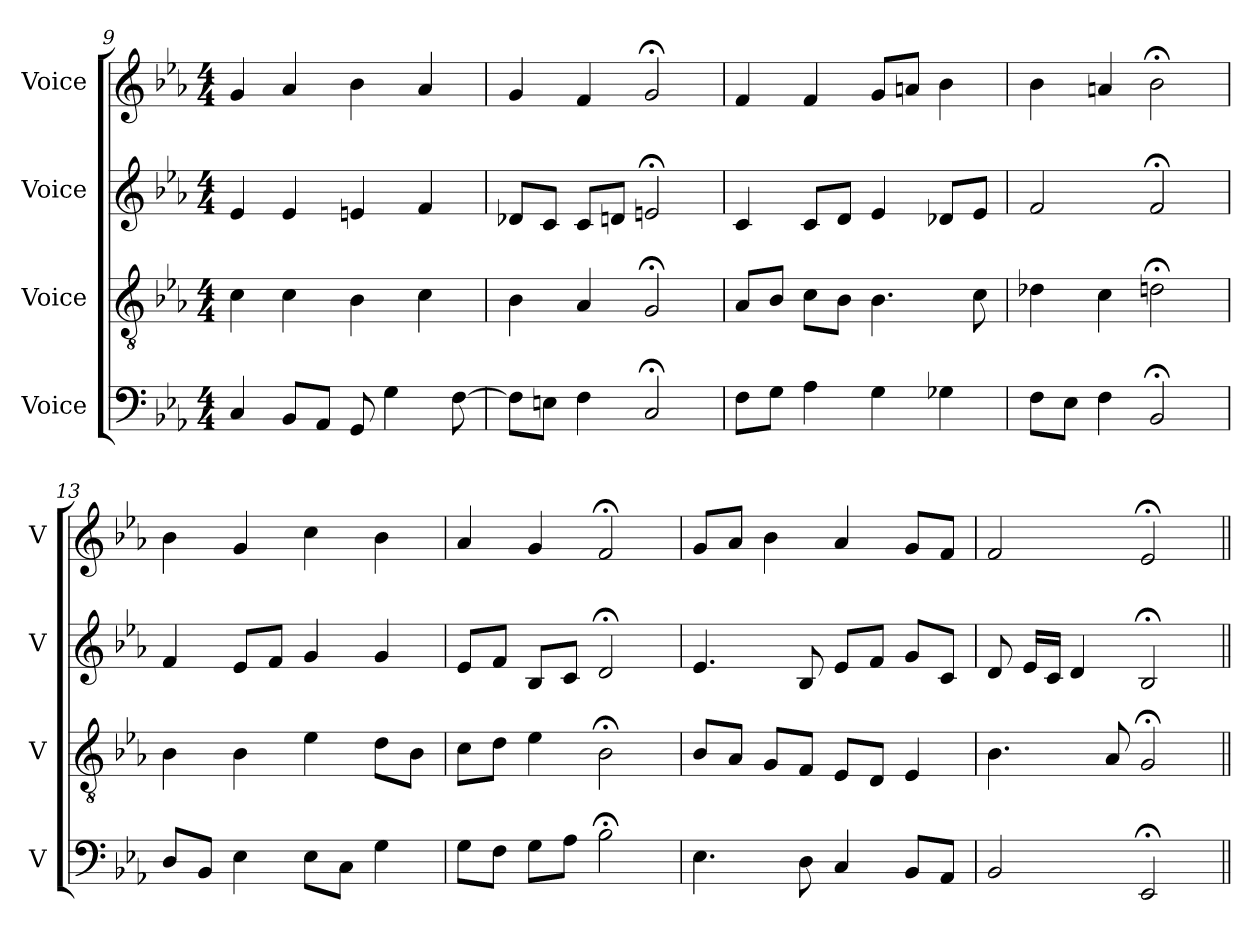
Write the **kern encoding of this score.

**kern	**kern	**kern	**kern
*part4	*part3	*part2	*part1
*staff4	*staff3	*staff2	*staff1
*I"Voice	*I"Voice	*I"Voice	*I"Voice
*I'V	*I'V	*I'V	*I'V
*clefF4	*clefGv2	*clefG2	*clefG2
*k[b-e-a-]	*k[b-e-a-]	*k[b-e-a-]	*k[b-e-a-]
*M4/4	*M4/4	*M4/4	*M4/4
=9	=9	=9	=9
4C/	4c\	4e-/	4g/
8BB-/L	4c\	4e-/	4a-/
8AA-/J	.	.	.
8GG/	4B-\	4en/	4b-\
4G\	.	.	.
.	4c\	4f/	4a-/
[8F\	.	.	.
=10	=10	=10	=10
8F\L]	4B-\	8d-X/L	4g/
8En\J	.	8c/J	.
4F\	4A-/	8c/L	4f/
.	.	8dn/J	.
2C;</	2G;</	2en;</	2g;</
=11	=11	=11	=11
8F\L	8A-/L	4c/	4f/
8G\J	8B-/J	.	.
4A-\	8c\L	8c/L	4f/
.	8B-\J	8d/J	.
4G\	4.B-\	4e-/	8g/L
.	.	.	8an/J
4G-X\	.	8d-X/L	4b-\
.	8c\	8e-/J	.
!!LO:PB:g=z
=12	=12	=12	=12
8F\L	4d-X\	2f/	4b-\
8E-\J	.	.	.
4F\	4c\	.	4an/
2BB-;</	2dn;<\	2f;</	2b-;<\
=13	=13	=13	=13
8D/L	4B-\	4f/	4b-\
8BB-/J	.	.	.
4E-\	4B-\	8e-/L	4g/
.	.	8f/J	.
8E-\L	4e-\	4g/	4cc\
8C\J	.	.	.
4G\	8d\L	4g/	4b-\
.	8B-\J	.	.
=14	=14	=14	=14
8G\L	8c\L	8e-/L	4a-/
8F\J	8d\J	8f/J	.
8G\L	4e-\	8B-/L	4g/
8A-\J	.	8c/J	.
2B-;<\	2B-;<\	2d;</	2f;</
=15	=15	=15	=15
4.E-\	8B-/L	4.e-/	8g/L
.	8A-/J	.	8a-/J
.	8G/L	.	4b-\
8D\	8F/J	8B-/	.
4C/	8E-/L	8e-/L	4a-/
.	8D/J	8f/J	.
8BB-/L	4E-/	8g/L	8g/L
8AA-/J	.	8c/J	8f/J
=16	=16	=16	=16
2BB-/	4.B-\	8d/	2f/
.	.	16e-/LL	.
.	.	16c/JJ	.
.	.	4d/	.
.	8A-/	.	.
2EE-;</	2G;</	2B-;</	2e-;</
=||	=||	=||	=||
*-	*-	*-	*-
